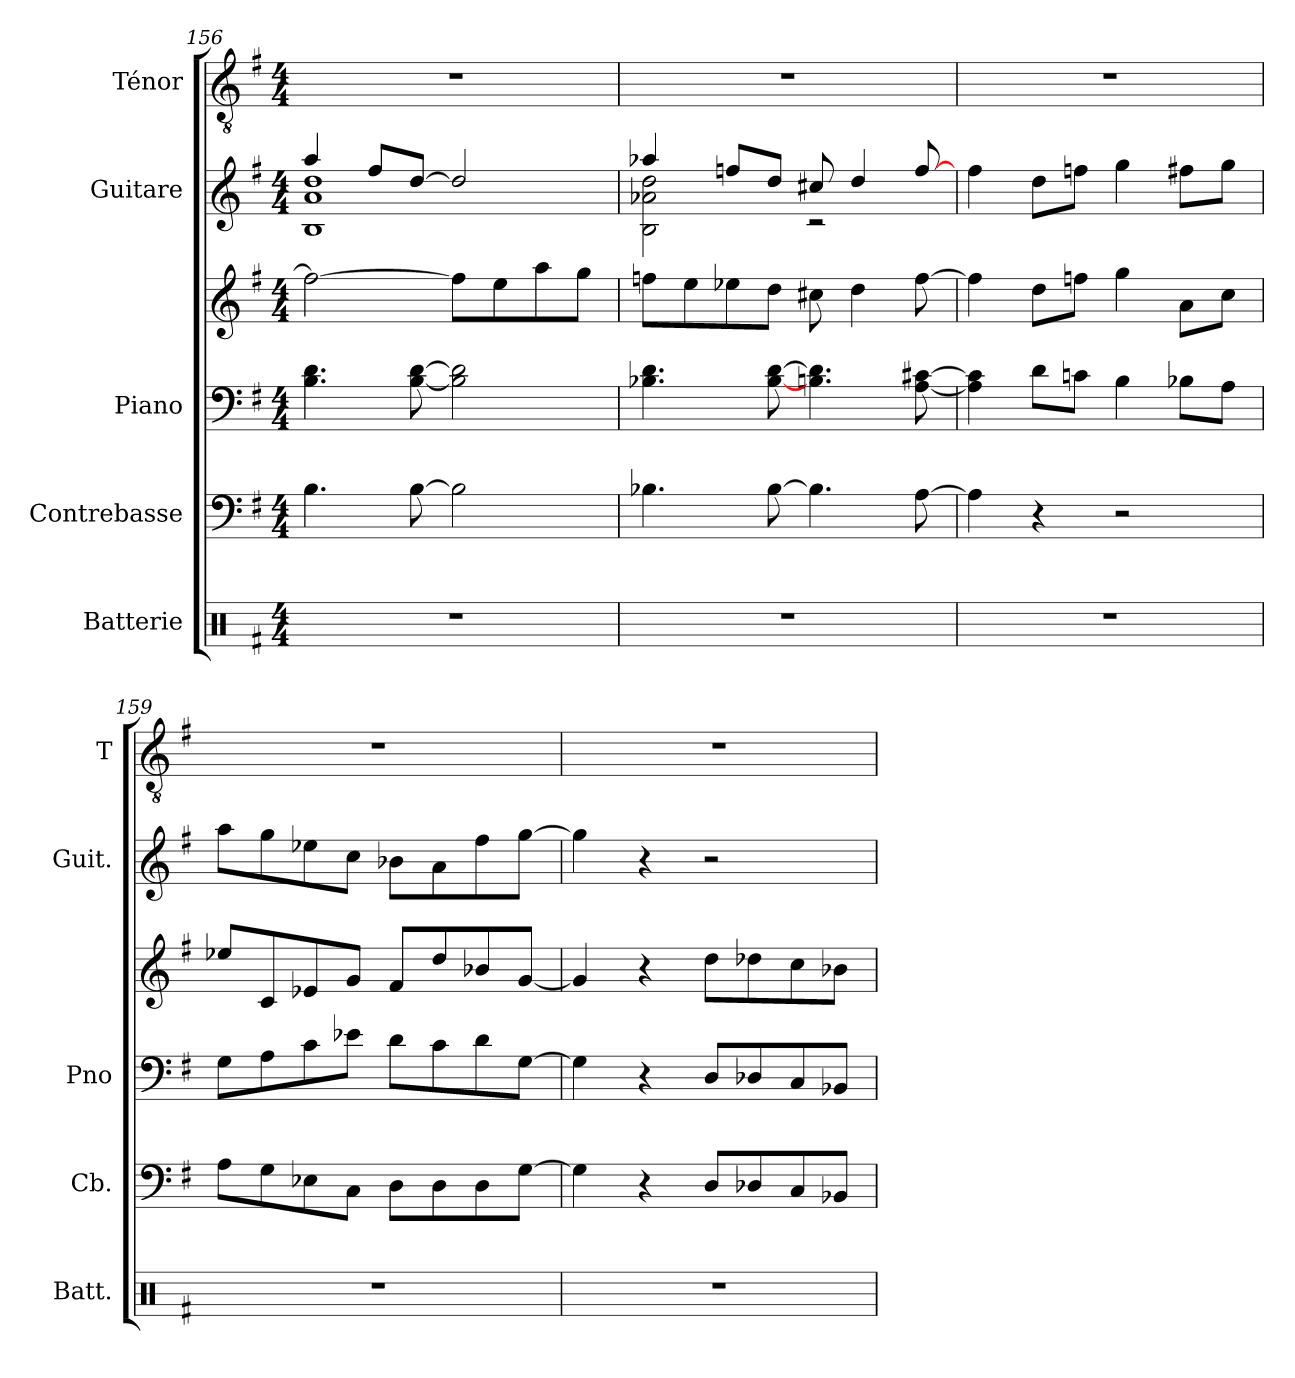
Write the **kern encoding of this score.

**kern	**kern	**kern	**kern	**kern	**kern
*part5	*part4	*part3	*part3	*part2	*part1
*staff6	*staff5	*staff4	*staff3	*staff2	*staff1
*I"Batterie	*I"Contrebasse	*I"Piano	*	*I"Guitare	*I"Ténor
*I'Batt.	*I'Cb.	*I'Pno	*	*I'Guit.	*I'T
*clefX	*clefF4	*clefF4	*clefG2	*clefG2	*clefGv2
*	*ITrd7c12	*	*	*ITrd7c12	*
*k[f#]	*k[f#]	*k[f#]	*k[f#]	*k[f#]	*k[f#]
*G:	*G:	*G:	*G:	*G:	*G:
*M4/4	*M4/4	*M4/4	*M4/4	*M4/4	*M4/4
=156	=156	=156	=156	=156	=156
*	*	*	*	*^	*
1r	4.BB\	4.B\ 4.d\	2ff#\_	4a/	1BB 1A 1d	1r
.	.	.	.	8f#/L	.	.
.	[8BB\	[8B\ [8d\	.	[>8d/J	.	.
.	2BB\]	2B\] 2d\]	8ff#\L]	2d/]	.	.
.	.	.	8ee\	.	.	.
.	.	.	8aa\	.	.	.
.	.	.	8gg\J	.	.	.
!!LO:LB:g=z
=157	=157	=157	=157	=157	=157	=157
1r	4.BB-X\	4.B-X\ 4.d\	8ffn\L	4a-X/	2BB\ 2A-X\ 2d\	1r
.	.	.	8ee\	.	.	.
.	.	.	8ee-X\	8fn/L	.	.
.	[8BB-\	[8B-\ [8d\	8dd\J	8d/J	.	.
.	4.BB-\]	4.B\ 4.d\]	8cc#X\	8c#X/	2rc	.
.	.	.	4dd\	4d/	.	.
.	[8AA\	[8A\ [8c#X\	[8ff\	[>8f/	.	.
*	*	*	*	*v	*v	*
=158	=158	=158	=158	=158	=158
1r	4AA\]	4A\] 4c#\]	4ff\]	4f#\	1r
.	4r	8d\L	8dd\L	8d\L	.
.	.	8cn\J	8ffn\J	8fn\J	.
.	2r	4B\	4gg\	4g\	.
.	.	8B-X\L	8a\L	8f#X\L	.
.	.	8A\J	8cc\J	8g\J	.
=159	=159	=159	=159	=159	=159
1r	8AA\L	8G\L	8ee-X/L	8a\L	1r
.	8GG\	8A\	8c/	8g\	.
.	8EE-X\	8c\	8e-X/	8e-X\	.
.	8CC\J	8e-X\J	8g/J	8c\J	.
.	8DD\L	8d\L	8f#/L	8B-X\L	.
.	8DD\	8c\	8dd/	8A\	.
.	8DD\	8d\	8b-X/	8f#\	.
.	[8GG\J	[8G\J	[8g/J	[8g\J	.
=160	=160	=160	=160	=160	=160
1r	4GG\]	4G\]	4g/]	4g\]	1r
.	4r	4r	4r	4r	.
.	8DD/L	8D/L	8dd\L	2r	.
.	8DD-X/	8D-X/	8dd-X\	.	.
.	8CC/	8C/	8cc\	.	.
.	8BBB-X/J	8BB-X/J	8b-X\J	.	.
=	=	=	=	=	=
*-	*-	*-	*-	*-	*-
